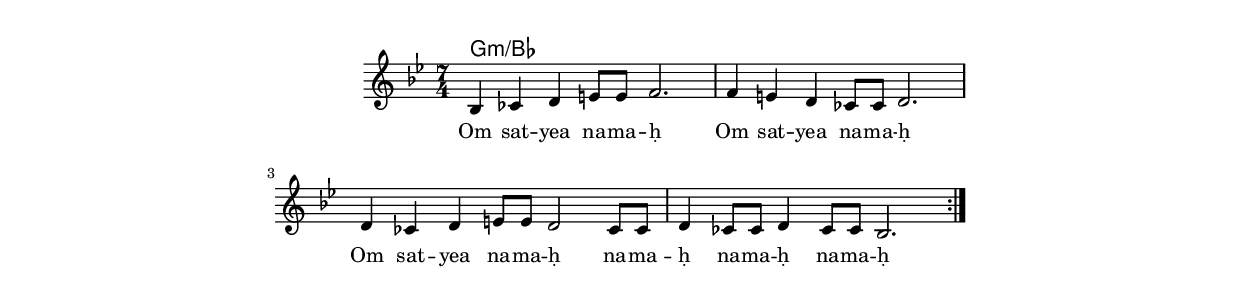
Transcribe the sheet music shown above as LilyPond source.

\version "2.19.45"
\paper {
	line-width = 4.6\in
}

melody = \relative c' {
  \clef treble
  \key bes \major
  \time 7/4
  \set Score.voltaSpannerDuration = #(ly:make-moment 4/4)
	\new Voice = "words" {
		\repeat volta 2 {
			bes4 ces d e8 e f2. |
			f4 e d ces8 ces d2. |
			d4 ces d e8 e d2 ces8 ces |
			d4 ces8 ces d4 ces8 ces bes2. |
		}
  }
}

text =  \lyricmode {
	\set associatedVoice = "words"
	Om sat -- yea na -- ma -- ḥ
	Om sat -- yea na -- ma -- ḥ
	Om sat -- yea na -- ma -- ḥ
	na -- ma -- ḥ na -- ma -- ḥ na -- ma -- ḥ
}

harmonies = \chordmode {
	g1:m/bes | 
}

\score {
  <<
    \new ChordNames {
      \set chordChang = ##t
      \harmonies
    }
    \new Staff  {
    	\new Voice = "one" { \melody }
  	}
    \new Lyrics \lyricsto "words" \text
  >>
  \layout { 
   #(layout-set-staff-size 16)
   }
  \midi { 
  	\tempo 4 = 125
  }
}